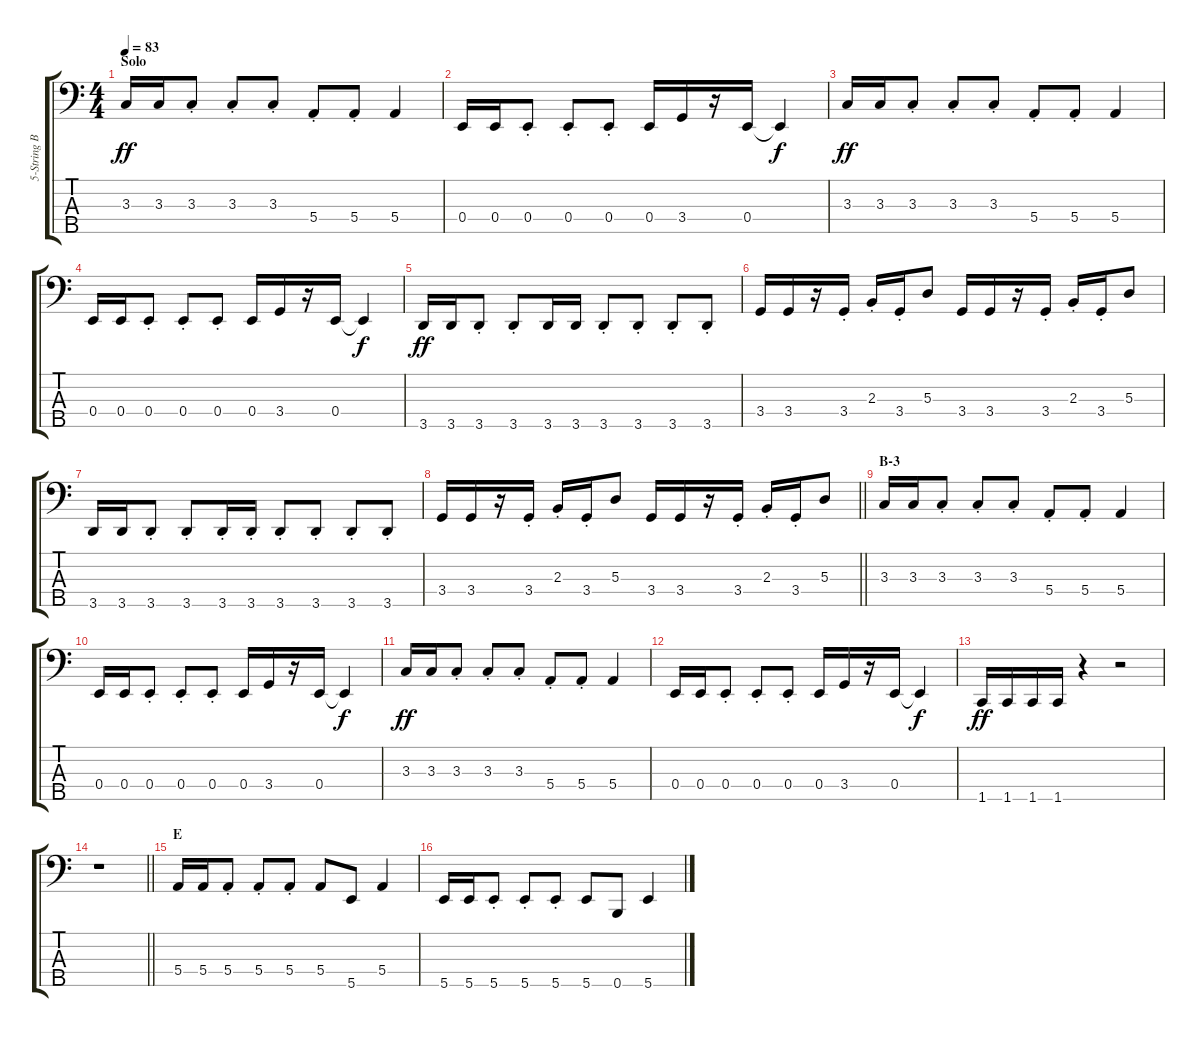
\track ("5-String Bass" "5-String B") {instrument electricbassfinger}
\staff {score tabs}
\tuning (G2 D2 A1 E1 B0) {hide}
\ts (4 4)
\section ("" "Solo")
\tempo 83
\clef f4
\ks c
3.3.16{dy ff} 3.3.16 3.3{st}.8 3.3{st}.8 3.3{st}.8 5.4{st}.8 5.4{st}.8 5.4.4 |
0.4.16 0.4.16 0.4{st}.8 0.4{st}.8 0.4{st}.8 0.4.16 3.4.16 r.16 0.4.16 0.4{t}.4{dy f} |
3.3.16{dy ff} 3.3.16 3.3{st}.8 3.3{st}.8 3.3{st}.8 5.4{st}.8 5.4{st}.8 5.4.4 |
0.4.16 0.4.16 0.4{st}.8 0.4{st}.8 0.4{st}.8 0.4.16 3.4.16 r.16 0.4.16 0.4{t}.4{dy f} |
3.5.16{dy ff} 3.5.16 3.5{st}.8 3.5{st}.8 3.5.16 3.5.16 3.5{st}.8 3.5{st}.8 3.5{st}.8 3.5{st}.8 |
3.4.16 3.4.16 r.16 3.4{st}.16 2.3{st}.16 3.4{st}.16 5.3.8 3.4.16 3.4.16 r.16 3.4{st}.16 2.3{st}.16 3.4{st}.16 5.3.8 |
3.5.16 3.5.16 3.5{st}.8 3.5{st}.8 3.5{st}.16 3.5{st}.16 3.5{st}.8 3.5{st}.8 3.5{st}.8 3.5{st}.8 |
\barLineRight lightlight
3.4.16 3.4.16 r.16 3.4{st}.16 2.3{st}.16 3.4{st}.16 5.3.8 3.4.16 3.4.16 r.16 3.4{st}.16 2.3{st}.16 3.4{st}.16 5.3.8 |
\section ("" "B-3")
3.3.16 3.3.16 3.3{st}.8 3.3{st}.8 3.3{st}.8 5.4{st}.8 5.4{st}.8 5.4.4 |
0.4.16 0.4.16 0.4{st}.8 0.4{st}.8 0.4{st}.8 0.4.16 3.4.16 r.16 0.4.16 0.4{t}.4{dy f} |
3.3.16{dy ff} 3.3.16 3.3{st}.8 3.3{st}.8 3.3{st}.8 5.4{st}.8 5.4{st}.8 5.4.4 |
0.4.16 0.4.16 0.4{st}.8 0.4{st}.8 0.4{st}.8 0.4.16 3.4.16 r.16 0.4.16 0.4{t}.4{dy f} |
1.5.16{dy ff} 1.5.16 1.5.16 1.5.16 r.4 r.2 |
\barLineRight lightlight
r.1 |
\section ("" "E")
5.4.16 5.4.16 5.4{st}.8 5.4{st}.8 5.4{st}.8 5.4.8 5.5.8 5.4.4 |
5.5.16 5.5.16 5.5{st}.8 5.5{st}.8 5.5{st}.8 5.5.8 0.5.8 5.5.4
